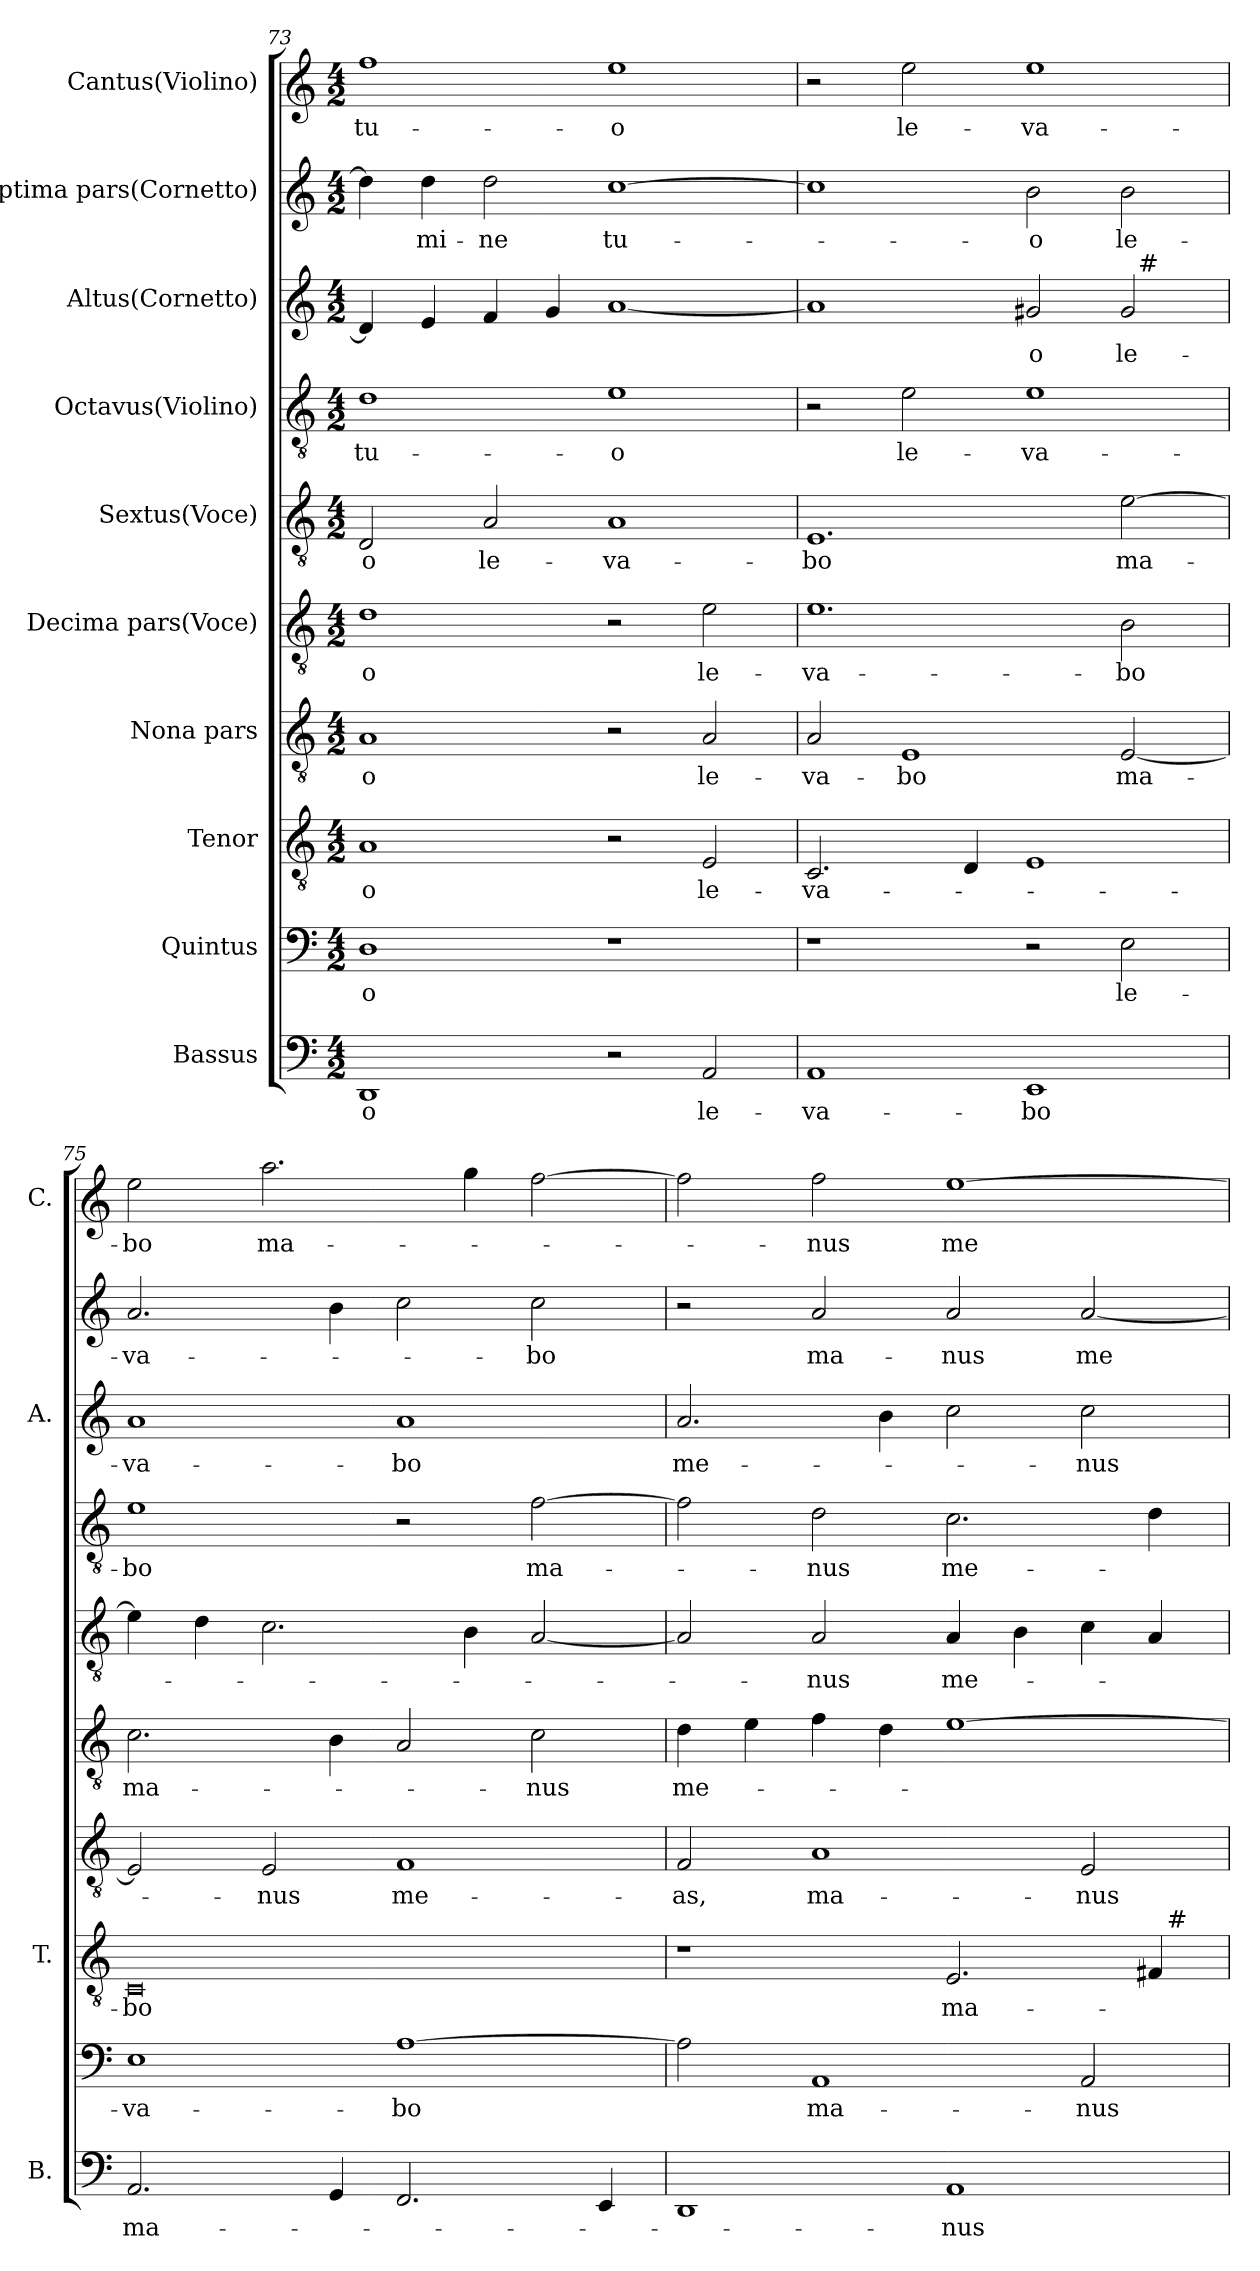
**kern	**text	**kern	**text	**kern	**text	**kern	**text	**kern	**text	**kern	**text	**kern	**text	**kern	**text	**kern	**text	**kern	**text
*part10	*part10	*part9	*part9	*part8	*part8	*part7	*part7	*part6	*part6	*part5	*part5	*part4	*part4	*part3	*part3	*part2	*part2	*part1	*part1
*staff10	*staff10	*staff9	*staff9	*staff8	*staff8	*staff7	*staff7	*staff6	*staff6	*staff5	*staff5	*staff4	*staff4	*staff3	*staff3	*staff2	*staff2	*staff1	*staff1
*I"Bassus	*	*I"Quintus	*	*I"Tenor	*	*I"Nona pars	*	*I"Decima pars(Voce)	*	*I"Sextus(Voce)	*	*I"Octavus(Violino)	*	*I"Altus(Cornetto)	*	*I"Septima pars(Cornetto)	*	*I"Cantus(Violino)	*
*I'B.	*	*	*	*I'T.	*	*	*	*	*	*	*	*	*	*I'A.	*	*	*	*I'C.	*
*clefF4	*	*clefF4	*	*clefGv2	*	*clefGv2	*	*clefGv2	*	*clefGv2	*	*clefGv2	*	*clefG2	*	*clefG2	*	*clefG2	*
*	*	*	*	*ITrd7c12	*	*ITrd7c12	*	*ITrd7c12	*	*ITrd7c12	*	*ITrd7c12	*	*	*	*	*	*	*
*k[]	*	*k[]	*	*k[]	*	*k[]	*	*k[]	*	*k[]	*	*k[]	*	*k[]	*	*k[]	*	*k[]	*
*a:	*	*a:	*	*a:	*	*a:	*	*a:	*	*a:	*	*a:	*	*a:	*	*a:	*	*a:	*
*M4/2	*	*M4/2	*	*M4/2	*	*M4/2	*	*M4/2	*	*M4/2	*	*M4/2	*	*M4/2	*	*M4/2	*	*M4/2	*
=73	=73	=73	=73	=73	=73	=73	=73	=73	=73	=73	=73	=73	=73	=73	=73	=73	=73	=73	=73
!	!LO:LY:b	!	!LO:LY:b	!	!LO:LY:b	!	!LO:LY:b	!	!LO:LY:b	!	!LO:LY:b	!	!LO:LY:b	!	!	!	!	!	!LO:LY:b
1DD	-o	1D	-o	1AA	-o	1AA	-o	1D	-o	2DD/	-o	1D	tu-	4d/]	.	4dd\]	.	1ff	tu-
!	!	!	!	!	!	!	!	!	!	!	!	!	!	!	!	!	!LO:LY:b	!	!
.	.	.	.	.	.	.	.	.	.	.	.	.	.	4e/	.	4dd\	-mi-	.	.
!	!	!	!	!	!	!	!	!	!	!	!LO:LY:b	!	!	!	!	!	!LO:LY:b	!	!
.	.	.	.	.	.	.	.	.	.	2AA/	le-	.	.	4f/	.	2dd\	-ne	.	.
.	.	.	.	.	.	.	.	.	.	.	.	.	.	4g/	.	.	.	.	.
!	!	!	!	!	!	!	!	!	!	!	!LO:LY:b	!	!LO:LY:b	!	!	!	!LO:LY:b	!	!LO:LY:b
2r	.	1r	.	2r	.	2r	.	2r	.	1AA	-va-	1E	-o	[<1a	.	[>1cc	tu-	1ee	-o
!	!LO:LY:b	!	!	!	!LO:LY:b	!	!LO:LY:b	!	!LO:LY:b	!	!	!	!	!	!	!	!	!	!
2AA/	le-	.	.	2EE/	le-	2AA/	le-	2E\	le-	.	.	.	.	.	.	.	.	.	.
!!LO:PB:g=z
=74	=74	=74	=74	=74	=74	=74	=74	=74	=74	=74	=74	=74	=74	=74	=74	=74	=74	=74	=74
!	!LO:LY:b	!	!	!	!LO:LY:b	!	!LO:LY:b	!	!LO:LY:b	!	!LO:LY:b	!	!	!	!	!	!	!	!
*	*	*	*	*	*	*	*	*	*	*	*	*	*	*^	*	*	*	*	*
1AA	-va-	1r	.	2.CC/	-va-	2AA/	-va-	1.E	-va-	1.EE	-bo	2r	.	1a]	1ryy	.	1cc]	.	2r	.
!	!	!	!	!	!	!	!LO:LY:b	!	!	!	!	!	!LO:LY:b	!	!	!	!	!	!	!LO:LY:b
.	.	.	.	.	.	1EE	-bo	.	.	.	.	2E\	le-	.	.	.	.	.	2ee\	le-
.	.	.	.	4DD/	.	.	.	.	.	.	.	.	.	.	.	.	.	.	.	.
!	!LO:LY:b	!	!	!	!	!	!	!	!	!	!	!	!LO:LY:b	!	!	!LO:LY:b	!	!LO:LY:b	!	!LO:LY:b
1EE	-bo	2r	.	1EE	.	.	.	.	.	.	.	1E	-va-	2g#X/	2ryy	-o	2b\	-o	1ee	-va-
!	!	!	!LO:LY:b	!	!	!	!LO:LY:b	!	!LO:LY:b	!	!LO:LY:b	!	!	!	!	!LO:LY:b	!	!LO:LY:b	!	!
.	.	2E\	le-	.	.	[<2EE/	ma-	2BB\	-bo	[>2E\	ma-	.	.	2g#/	32ryy	le-	2b\	le-	.	.
!	!	!	!	!	!	!	!	!	!	!	!	!	!	!	!LO:TX:a:t=#	!	!	!	!	!
.	.	.	.	.	.	.	.	.	.	.	.	.	.	.	4...ryy	.	.	.	.	.
=75	=75	=75	=75	=75	=75	=75	=75	=75	=75	=75	=75	=75	=75	=75	=75	=75	=75	=75	=75	=75
!	!LO:LY:b	!	!LO:LY:b	!	!LO:LY:b	!	!	!	!LO:LY:b	!	!	!	!LO:LY:b	!	!	!LO:LY:b	!	!LO:LY:b	!	!LO:LY:b
*	*	*	*	*	*	*	*	*	*	*	*	*	*	*v	*v	*	*	*	*	*
2.AA/	ma-	1E	-va-	0CC	-bo	2EE/]	.	2.C\	ma-	4E\]	.	1E	-bo	1a	-va-	2.a/	-va-	2ee\	-bo
.	.	.	.	.	.	.	.	.	.	4D\	.	.	.	.	.	.	.	.	.
!	!	!	!	!	!	!	!LO:LY:b	!	!	!	!	!	!	!	!	!	!	!	!LO:LY:b
.	.	.	.	.	.	2EE/	-nus	.	.	2.C\	.	.	.	.	.	.	.	2.aa\	ma-
4GG/	.	.	.	.	.	.	.	4BB\	.	.	.	.	.	.	.	4b\	.	.	.
!	!	!	!LO:LY:b	!	!	!	!LO:LY:b	!	!	!	!	!	!	!	!LO:LY:b	!	!	!	!
2.FF/	.	[>1A	-bo	.	.	1FF	me-	2AA/	.	.	.	2r	.	1a	-bo	2cc\	.	.	.
.	.	.	.	.	.	.	.	.	.	4BB\	.	.	.	.	.	.	.	4gg\	.
!	!	!	!	!	!	!	!	!	!LO:LY:b	!	!	!	!LO:LY:b	!	!	!	!LO:LY:b	!	!
.	.	.	.	.	.	.	.	2C\	-nus	[<2AA/	.	[>2F\	ma-	.	.	2cc\	-bo	[>2ff\	.
4EE/	.	.	.	.	.	.	.	.	.	.	.	.	.	.	.	.	.	.	.
=76	=76	=76	=76	=76	=76	=76	=76	=76	=76	=76	=76	=76	=76	=76	=76	=76	=76	=76	=76
!	!	!	!	!	!	!	!LO:LY:b	!	!LO:LY:b	!	!	!	!	!	!LO:LY:b	!	!	!	!
*	*	*	*	*^	*	*	*	*	*	*	*	*	*	*	*	*	*	*	*
1DD	.	2A\]	.	1r	1ryy	.	2FF/	-as,	4D\	me-	2AA/]	.	2F\]	.	2.a/	me-	2r	.	2ff\]	.
.	.	.	.	.	.	.	.	.	4E\	.	.	.	.	.	.	.	.	.	.	.
!	!	!	!LO:LY:b	!	!	!	!	!LO:LY:b	!	!	!	!LO:LY:b	!	!LO:LY:b	!	!	!	!LO:LY:b	!	!LO:LY:b
.	.	1AA	ma-	.	.	.	1AA	ma-	4F\	.	2AA/	-nus	2D\	-nus	.	.	2a/	ma-	2ff\	-nus
.	.	.	.	.	.	.	.	.	4D\	.	.	.	.	.	4b\	.	.	.	.	.
!	!LO:LY:b	!	!	!	!	!LO:LY:b	!	!	!	!	!	!LO:LY:b	!	!LO:LY:b	!	!	!	!LO:LY:b	!	!LO:LY:b
1AA	-nus	.	.	2.EE/	2ryy	ma-	.	.	[>1E	.	4AA/	me-	2.C\	me-	2cc\	.	2a/	-nus	[>1ee	me-
.	.	.	.	.	.	.	.	.	.	.	4BB\	.	.	.	.	.	.	.	.	.
!	!	!	!LO:LY:b	!	!	!	!	!LO:LY:b	!	!	!	!	!	!	!	!LO:LY:b	!	!LO:LY:b	!	!
.	.	2AA/	-nus	.	4ryy	.	2EE/	-nus	.	.	4C\	.	.	.	2cc\	-nus	[<2a/	me-	.	.
.	.	.	.	4FF#/	32ryy	.	.	.	.	.	4AA/	.	4D\	.	.	.	.	.	.	.
!	!	!	!	!	!LO:TX:a:t=#	!	!	!	!	!	!	!	!	!	!	!	!	!	!	!
.	.	.	.	.	8..ryy	.	.	.	.	.	.	.	.	.	.	.	.	.	.	.
*	*	*	*	*v	*v	*	*	*	*	*	*	*	*	*	*	*	*	*	*	*
=	=	=	=	=	=	=	=	=	=	=	=	=	=	=	=	=	=	=	=
*-	*-	*-	*-	*-	*-	*-	*-	*-	*-	*-	*-	*-	*-	*-	*-	*-	*-	*-	*-
